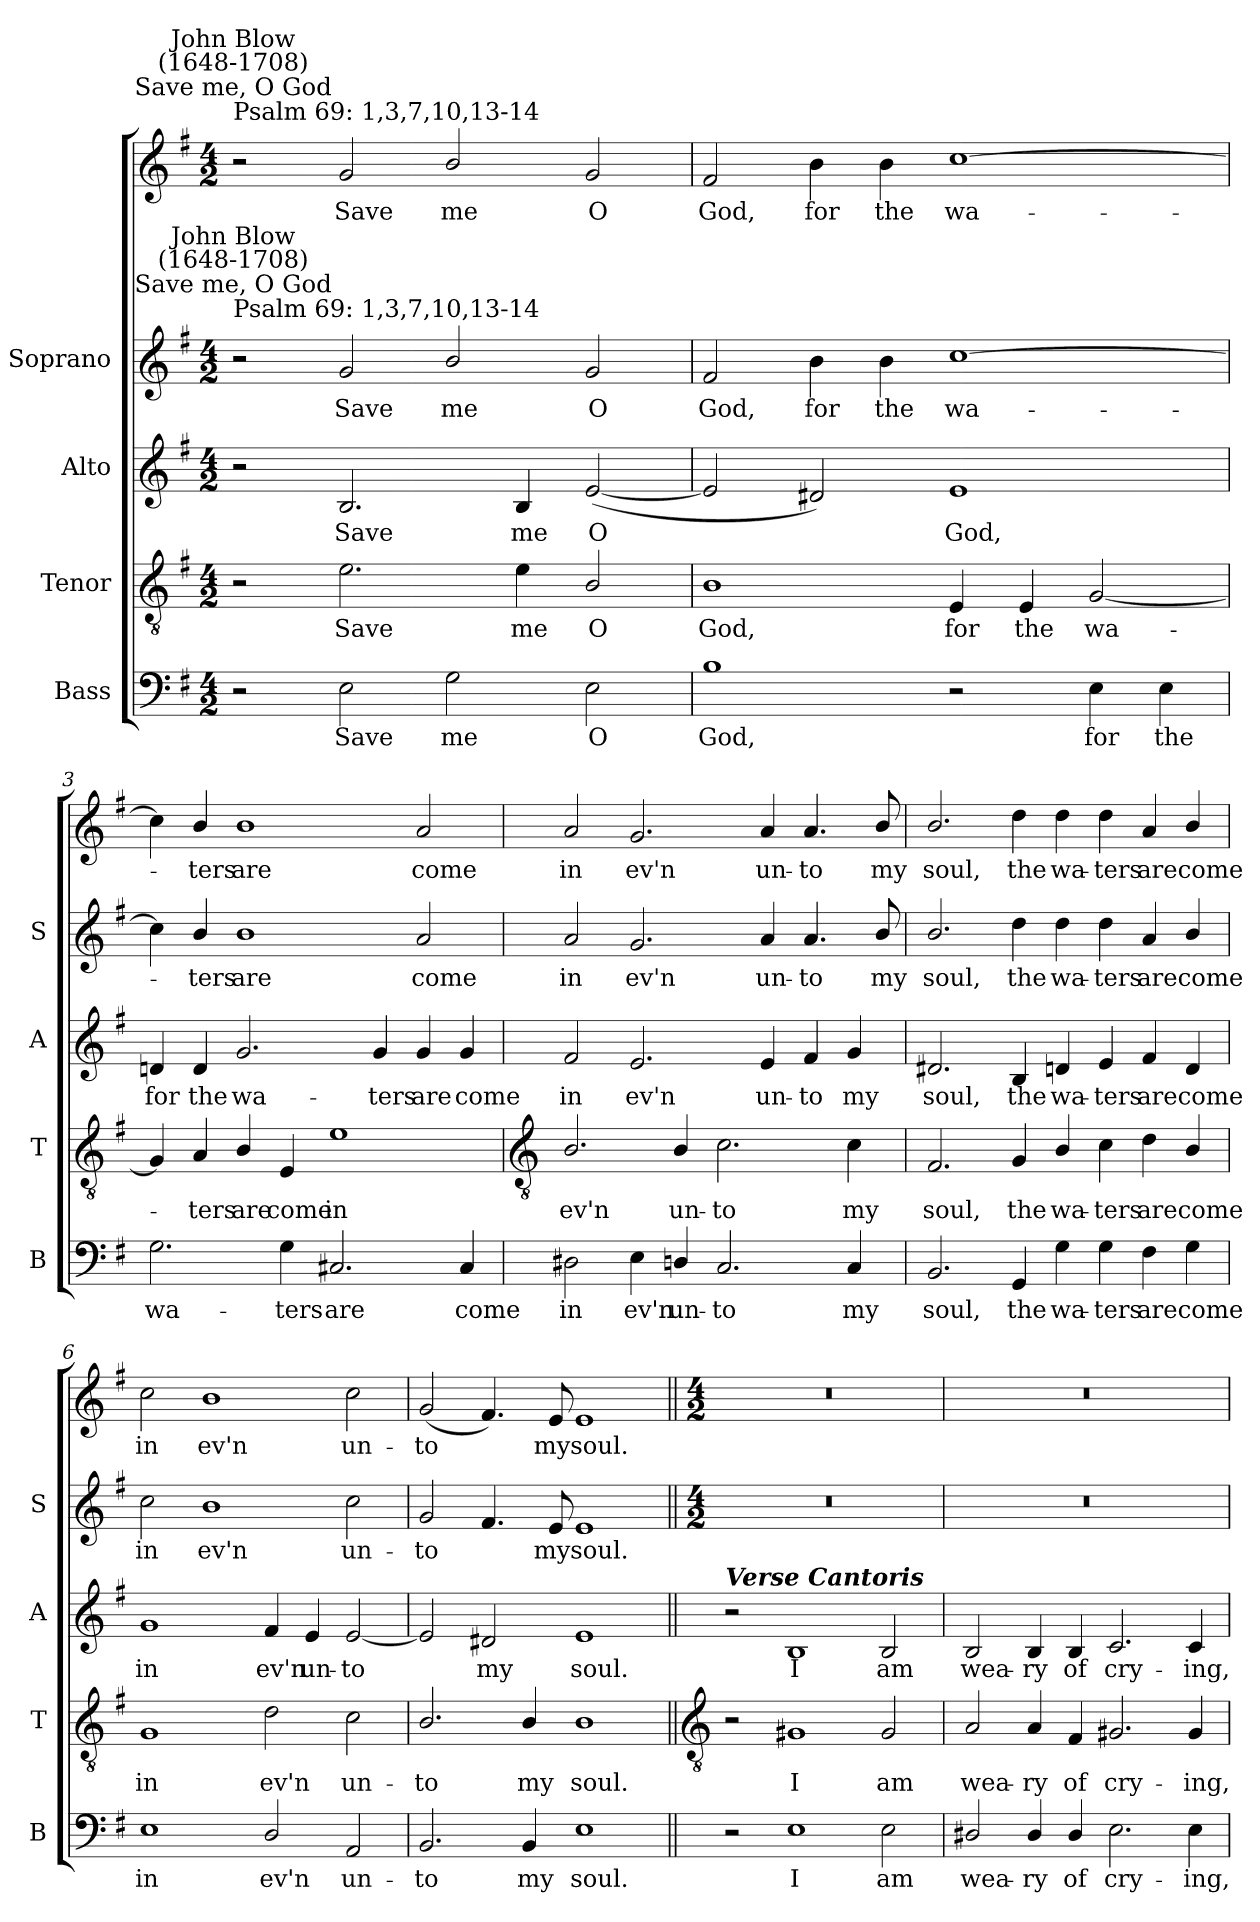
**kern	**text	**kern	**text	**kern	**text	**kern	**text	**kern	**text
*part4	*part4	*part3	*part3	*part2	*part2	*part1	*part1	*part1	*part1
*staff5	*staff5	*staff4	*staff4	*staff3	*staff3	*staff2	*staff2	*staff1	*staff1
*I"Bass	*	*I"Tenor	*	*I"Alto	*	*I"Soprano	*	*	*
*I'B	*	*I'T	*	*I'A	*	*I'S	*	*	*
*clefF4	*	*clefGv2	*	*clefG2	*	*	*	*clefG2	*
*k[f#]	*	*k[f#]	*	*k[f#]	*	*k[f#]	*	*k[f#]	*
*G:	*	*G:	*	*G:	*	*G:	*	*G:	*
*M4/2	*	*M4/2	*	*M4/2	*	*M4/2	*	*M4/2	*
=1	=1	=1	=1	=1	=1	=1	=1	=1	=1
!	!	!	!	!	!	!	!	!LO:TX:a:t=Psalm 69&colon; 1,3,7,10,13-14	!
!	!	!	!	!	!	!	!	!LO:TX:a:cj:t=Save me, O God	!
!	!	!	!	!	!	!	!	!LO:TX:a:cj:t=John Blow\n(1648-1708)	!
!	!	!	!	!	!	!LO:TX:a:t=Psalm 69&colon; 1,3,7,10,13-14	!	!	!
!	!	!	!	!	!	!LO:TX:a:cj:t=Save me, O God	!	!	!
!	!	!	!	!	!	!LO:TX:a:cj:t=John Blow\n(1648-1708)	!	!	!
2r	.	2r	.	2r	.	2r	.	2r	.
!	!LO:LY:b	!	!LO:LY:b	!	!LO:LY:b	!	!LO:LY:b	!	!LO:LY:b
2E	Save	2.e	Save	2.B	Save	2g	Save	2g	Save
!	!LO:LY:b	!	!	!	!	!	!LO:LY:b	!	!LO:LY:b
2G	me	.	.	.	.	2b/	me	2b/	me
!	!	!	!LO:LY:b	!	!LO:LY:b	!	!	!	!
.	.	4e	me	4B	me	.	.	.	.
!	!LO:LY:b	!	!LO:LY:b	!	!LO:LY:b	!	!LO:LY:b	!	!LO:LY:b
2E	O	2B/	O	(<[2e	O	2g	O	2g	O
=2	=2	=2	=2	=2	=2	=2	=2	=2	=2
!	!LO:LY:b	!	!LO:LY:b	!	!	!	!LO:LY:b	!	!LO:LY:b
1B	God,	1B	God,	2e]	.	2f#	God,	2f#	God,
!	!	!	!	!	!	!	!LO:LY:b	!	!LO:LY:b
.	.	.	.	2d#X)	.	4b\	for	4b\	for
!	!	!	!	!	!	!	!LO:LY:b	!	!LO:LY:b
.	.	.	.	.	.	4b\	the	4b\	the
!	!	!	!LO:LY:b	!	!LO:LY:b	!	!LO:LY:b	!	!LO:LY:b
2r	.	4E	for	1e	God,	[1cc	wa-	[1cc	wa-
!	!	!	!LO:LY:b	!	!	!	!	!	!
.	.	4E	the	.	.	.	.	.	.
!	!LO:LY:b	!	!LO:LY:b	!	!	!	!	!	!
4E	for	[2G	wa-	.	.	.	.	.	.
!	!LO:LY:b	!	!	!	!	!	!	!	!
4E	the	.	.	.	.	.	.	.	.
=3	=3	=3	=3	=3	=3	=3	=3	=3	=3
!	!LO:LY:b	!	!	!	!LO:LY:b	!	!	!	!
2.G	wa-	4G]	.	4dn	for	4cc]	.	4cc]	.
!	!	!	!LO:LY:b	!	!LO:LY:b	!	!LO:LY:b	!	!LO:LY:b
.	.	4A	ters	4d	the	4b/	ters	4b/	ters
!	!	!	!LO:LY:b	!	!LO:LY:b	!	!LO:LY:b	!	!LO:LY:b
.	.	4B/	are	2.g	wa-	1b	are	1b	are
!	!LO:LY:b	!	!LO:LY:b	!	!	!	!	!	!
4G	-ters	4E	come	.	.	.	.	.	.
!	!LO:LY:b	!	!LO:LY:b	!	!	!	!	!	!
2.C#X	are	1e	in	.	.	.	.	.	.
!	!	!	!	!	!LO:LY:b	!	!	!	!
.	.	.	.	4g	-ters	.	.	.	.
!	!	!	!	!	!LO:LY:b	!	!LO:LY:b	!	!LO:LY:b
.	.	.	.	4g	are	2a	come	2a	come
!	!LO:LY:b	!	!	!	!LO:LY:b	!	!	!	!
4C#	come	.	.	4g	come	.	.	.	.
!!LO:LB:g=z
=4	=4	=4	=4	=4	=4	=4	=4	=4	=4
*	*	*clefGv2	*	*	*	*	*	*	*
!	!LO:LY:b	!	!LO:LY:b	!	!LO:LY:b	!	!LO:LY:b	!	!LO:LY:b
2D#X\	in	2.B/	ev'n	2f#	in	2a	in	2a	in
!	!LO:LY:b	!	!	!	!LO:LY:b	!	!LO:LY:b	!	!LO:LY:b
4E	ev'n	.	.	2.e	ev'n	2.g	ev'n	2.g	ev'n
!	!LO:LY:b	!	!LO:LY:b	!	!	!	!	!	!
4Dn/	un-	4B/	un-	.	.	.	.	.	.
!	!LO:LY:b	!	!LO:LY:b	!	!	!	!	!	!
2.C	-to	2.c	-to	.	.	.	.	.	.
!	!	!	!	!	!LO:LY:b	!	!LO:LY:b	!	!LO:LY:b
.	.	.	.	4e	un-	4a	un-	4a	un-
!	!	!	!	!	!LO:LY:b	!	!LO:LY:b	!	!LO:LY:b
.	.	.	.	4f#	-to	4.a	-to	4.a	-to
!	!LO:LY:b	!	!LO:LY:b	!	!LO:LY:b	!	!	!	!
4C	my	4c	my	4g	my	.	.	.	.
!	!	!	!	!	!	!	!LO:LY:b	!	!LO:LY:b
.	.	.	.	.	.	8b/	my	8b/	my
=5	=5	=5	=5	=5	=5	=5	=5	=5	=5
!	!LO:LY:b	!	!LO:LY:b	!	!LO:LY:b	!	!LO:LY:b	!	!LO:LY:b
2.BB	soul,	2.F#	soul,	2.d#X	soul,	2.b/	soul,	2.b/	soul,
!	!LO:LY:b	!	!LO:LY:b	!	!LO:LY:b	!	!LO:LY:b	!	!LO:LY:b
4GG	the	4G	the	4B	the	4dd	the	4dd	the
!	!LO:LY:b	!	!LO:LY:b	!	!LO:LY:b	!	!LO:LY:b	!	!LO:LY:b
4G	wa-	4B/	wa-	4dn	wa-	4dd	wa-	4dd	wa-
!	!LO:LY:b	!	!LO:LY:b	!	!LO:LY:b	!	!LO:LY:b	!	!LO:LY:b
4G	-ters	4c	-ters	4e	-ters	4dd	-ters	4dd	-ters
!	!LO:LY:b	!	!LO:LY:b	!	!LO:LY:b	!	!LO:LY:b	!	!LO:LY:b
4F#	are	4d	are	4f#	are	4a	are	4a	are
!	!LO:LY:b	!	!LO:LY:b	!	!LO:LY:b	!	!LO:LY:b	!	!LO:LY:b
4G	come	4B/	come	4d	come	4b/	come	4b/	come
=6	=6	=6	=6	=6	=6	=6	=6	=6	=6
!	!LO:LY:b	!	!LO:LY:b	!	!LO:LY:b	!	!LO:LY:b	!	!LO:LY:b
1E	in	1G	in	1g	in	2cc	in	2cc	in
!	!	!	!	!	!	!	!LO:LY:b	!	!LO:LY:b
.	.	.	.	.	.	1b	ev'n	1b	ev'n
!	!LO:LY:b	!	!LO:LY:b	!	!LO:LY:b	!	!	!	!
2D/	ev'n	2d	ev'n	4f#	ev'n	.	.	.	.
!	!	!	!	!	!LO:LY:b	!	!	!	!
.	.	.	.	4e	un-	.	.	.	.
!	!LO:LY:b	!	!LO:LY:b	!	!LO:LY:b	!	!LO:LY:b	!	!LO:LY:b
2AA	un-	2c	un-	[2e	-to	2cc	un-	2cc	un-
=7	=7	=7	=7	=7	=7	=7	=7	=7	=7
!	!LO:LY:b	!	!LO:LY:b	!	!	!	!LO:LY:b	!	!LO:LY:b
2.BB	-to	2.B/	-to	2e]	.	2g	-to	(<2g	-to
!	!	!	!	!	!LO:LY:b	!	!	!	!
.	.	.	.	2d#X	my	4.f#	.	4.f#)	.
!	!LO:LY:b	!	!LO:LY:b	!	!	!	!	!	!
4BB	my	4B/	my	.	.	.	.	.	.
!	!	!	!	!	!	!	!LO:LY:b	!	!LO:LY:b
.	.	.	.	.	.	8e	my	8e	my
!	!LO:LY:b	!	!LO:LY:b	!	!LO:LY:b	!	!LO:LY:b	!	!LO:LY:b
1E	soul.	1B	soul.	1e	soul.	1e	soul.	1e	soul.
!!LO:LB:g=z
=8||	=8||	=8||	=8||	=8||	=8||	=8||	=8||	=8||	=8||
*	*	*clefGv2	*	*	*	*	*	*	*
*	*	*	*	*	*	*M4/2	*	*M4/2	*
!	!	!	!	!LO:TX:a:Bi:t=Verse Cantoris	!	!	!	!	!
2r	.	2r	.	2r	.	0r	.	0r	.
!	!LO:LY:b	!	!LO:LY:b	!	!LO:LY:b	!	!	!	!
1E	I	1G#X	I	1B	I	.	.	.	.
!	!LO:LY:b	!	!LO:LY:b	!	!LO:LY:b	!	!	!	!
2E	am	2G#	am	2B	am	.	.	.	.
=9	=9	=9	=9	=9	=9	=9	=9	=9	=9
!	!LO:LY:b	!	!LO:LY:b	!	!LO:LY:b	!	!	!	!
2D#X/	wea-	2A	wea-	2B	wea-	0r	.	0r	.
!	!LO:LY:b	!	!LO:LY:b	!	!LO:LY:b	!	!	!	!
4D#/	-ry	4A	-ry	4B	-ry	.	.	.	.
!	!LO:LY:b	!	!LO:LY:b	!	!LO:LY:b	!	!	!	!
4D#/	of	4F#	of	4B	of	.	.	.	.
!	!LO:LY:b	!	!LO:LY:b	!	!LO:LY:b	!	!	!	!
2.E	cry-	2.G#X	cry-	2.c	cry-	.	.	.	.
!	!LO:LY:b	!	!LO:LY:b	!	!LO:LY:b	!	!	!	!
4E	-ing,	4G#	-ing,	4c	-ing,	.	.	.	.
=	=	=	=	=	=	=	=	=	=
*-	*-	*-	*-	*-	*-	*-	*-	*-	*-
